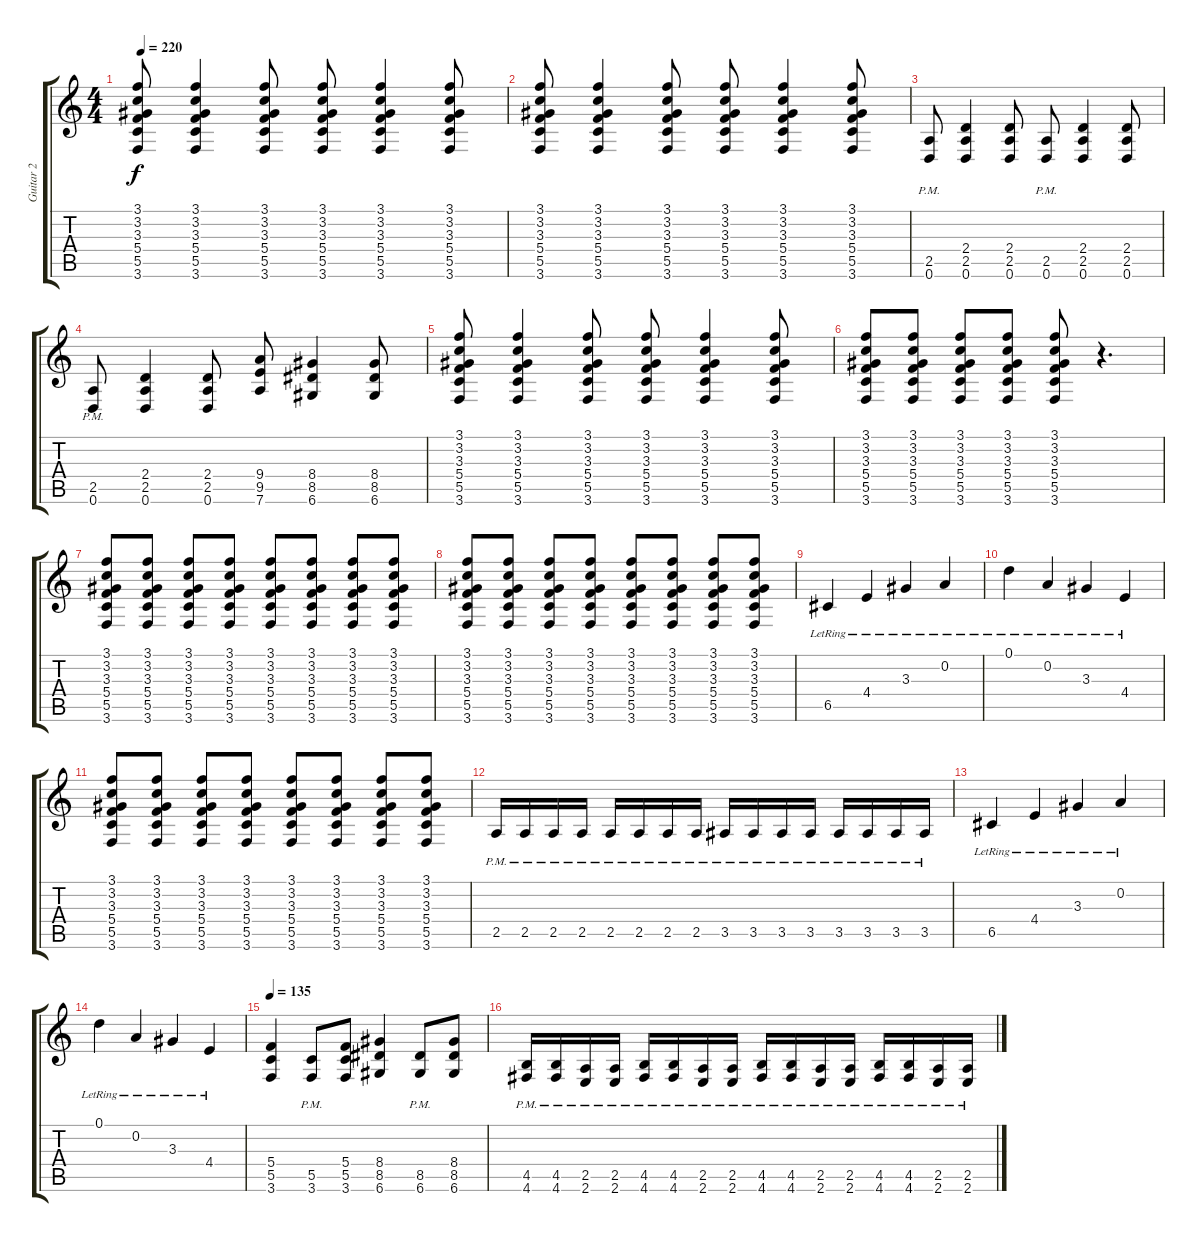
\track ("Guitar 2" "Guitar 2") {instrument distortionguitar}
\staff {score tabs}
\tuning (D4 A3 F3 C3 G2 D2) {hide}
\ts (4 4)
\tempo 220
\clef g2
\ks c
(3.1 3.2 3.3 5.4 5.5 3.6).8{dy f} (3.1 3.2 3.3 5.4 5.5 3.6).4 (3.1 3.2 3.3 5.4 5.5 3.6).8 (3.1 3.2 3.3 5.4 5.5 3.6).8 (3.1 3.2 3.3 5.4 5.5 3.6).4 (3.1 3.2 3.3 5.4 5.5 3.6).8 |
(3.1 3.2 3.3 5.4 5.5 3.6).8 (3.1 3.2 3.3 5.4 5.5 3.6).4 (3.1 3.2 3.3 5.4 5.5 3.6).8 (3.1 3.2 3.3 5.4 5.5 3.6).8 (3.1 3.2 3.3 5.4 5.5 3.6).4 (3.1 3.2 3.3 5.4 5.5 3.6).8 |
(2.5{pm} 0.6{pm}).8 (2.4 2.5 0.6).4 (2.4 2.5 0.6).8 (2.5{pm} 0.6{pm}).8 (2.4 2.5 0.6).4 (2.4 2.5 0.6).8 |
(2.5{pm} 0.6{pm}).8 (2.4 2.5 0.6).4 (2.4 2.5 0.6).8 (9.4 9.5 7.6).8 (8.4 8.5 6.6).4 (8.4 8.5 6.6).8 |
(3.1 3.2 3.3 5.4 5.5 3.6).8 (3.1 3.2 3.3 5.4 5.5 3.6).4 (3.1 3.2 3.3 5.4 5.5 3.6).8 (3.1 3.2 3.3 5.4 5.5 3.6).8 (3.1 3.2 3.3 5.4 5.5 3.6).4 (3.1 3.2 3.3 5.4 5.5 3.6).8 |
(3.1 3.2 3.3 5.4 5.5 3.6).8 (3.1 3.2 3.3 5.4 5.5 3.6).8 (3.1 3.2 3.3 5.4 5.5 3.6).8 (3.1 3.2 3.3 5.4 5.5 3.6).8 (3.1 3.2 3.3 5.4 5.5 3.6).8 r.4{d} |
(3.1 3.2 3.3 5.4 5.5 3.6).8 (3.1 3.2 3.3 5.4 5.5 3.6).8 (3.1 3.2 3.3 5.4 5.5 3.6).8 (3.1 3.2 3.3 5.4 5.5 3.6).8 (3.1 3.2 3.3 5.4 5.5 3.6).8 (3.1 3.2 3.3 5.4 5.5 3.6).8 (3.1 3.2 3.3 5.4 5.5 3.6).8 (3.1 3.2 3.3 5.4 5.5 3.6).8 |
(3.1 3.2 3.3 5.4 5.5 3.6).8 (3.1 3.2 3.3 5.4 5.5 3.6).8 (3.1 3.2 3.3 5.4 5.5 3.6).8 (3.1 3.2 3.3 5.4 5.5 3.6).8 (3.1 3.2 3.3 5.4 5.5 3.6).8 (3.1 3.2 3.3 5.4 5.5 3.6).8 (3.1 3.2 3.3 5.4 5.5 3.6).8 (3.1 3.2 3.3 5.4 5.5 3.6).8 |
6.5{lr}.4 4.4{lr}.4 3.3{lr}.4 0.2{lr}.4 |
0.1{lr}.4 0.2{lr}.4 3.3{lr}.4 4.4{lr}.4 |
(3.1 3.2 3.3 5.4 5.5 3.6).8 (3.1 3.2 3.3 5.4 5.5 3.6).8 (3.1 3.2 3.3 5.4 5.5 3.6).8 (3.1 3.2 3.3 5.4 5.5 3.6).8 (3.1 3.2 3.3 5.4 5.5 3.6).8 (3.1 3.2 3.3 5.4 5.5 3.6).8 (3.1 3.2 3.3 5.4 5.5 3.6).8 (3.1 3.2 3.3 5.4 5.5 3.6).8 |
2.5{pm}.16 2.5{pm}.16 2.5{pm}.16 2.5{pm}.16 2.5{pm}.16 2.5{pm}.16 2.5{pm}.16 2.5{pm}.16 3.5{pm}.16 3.5{pm}.16 3.5{pm}.16 3.5{pm}.16 3.5{pm}.16 3.5{pm}.16 3.5{pm}.16 3.5{pm}.16 |
6.5{lr}.4 4.4{lr}.4 3.3{lr}.4 0.2{lr}.4 |
0.1{lr}.4 0.2{lr}.4 3.3{lr}.4 4.4{lr}.4 |
\tempo 140
\tempo 135
(5.4 5.5 3.6).4 (5.5{pm} 3.6{pm}).8 (5.4 5.5 3.6).8 (8.4 8.5 6.6).4 (8.5{pm} 6.6{pm}).8 (8.4 8.5 6.6).8 |
(4.5{pm} 4.6{pm}).16 (4.5{pm} 4.6{pm}).16 (2.5{pm} 2.6{pm}).16 (2.5{pm} 2.6{pm}).16 (4.5{pm} 4.6{pm}).16 (4.5{pm} 4.6{pm}).16 (2.5{pm} 2.6{pm}).16 (2.5{pm} 2.6{pm}).16 (4.5{pm} 4.6{pm}).16 (4.5{pm} 4.6{pm}).16 (2.5{pm} 2.6{pm}).16 (2.5{pm} 2.6{pm}).16 (4.5{pm} 4.6{pm}).16 (4.5{pm} 4.6{pm}).16 (2.5{pm} 2.6{pm}).16 (2.5{pm} 2.6{pm}).16
